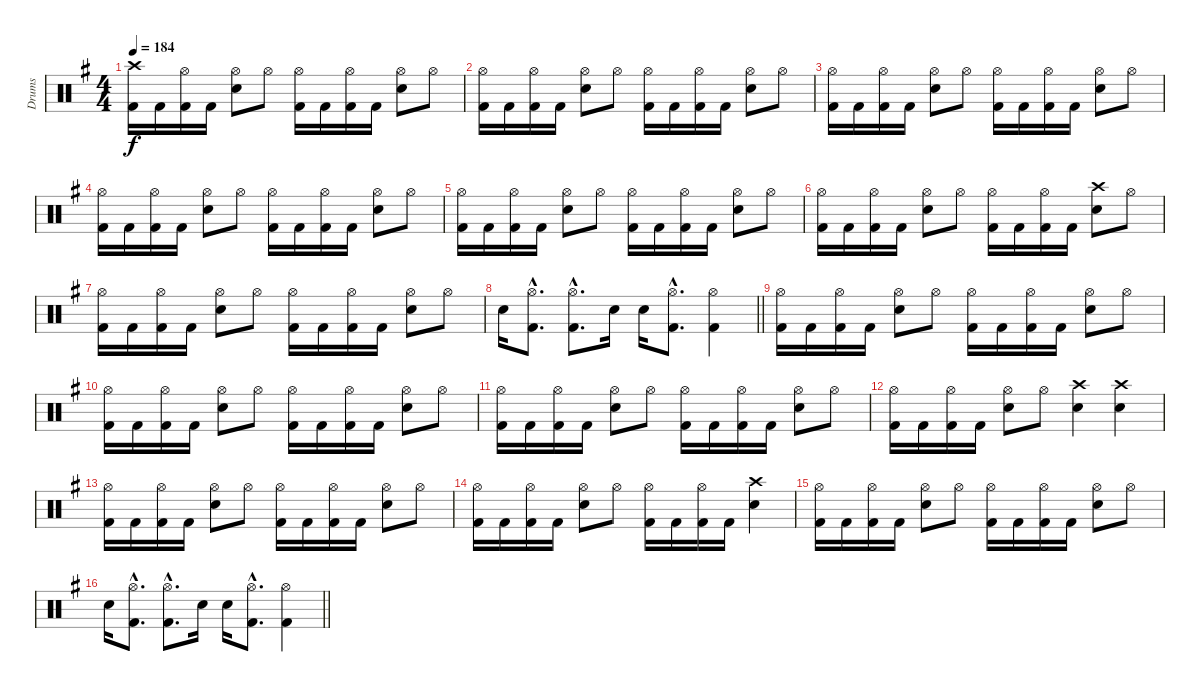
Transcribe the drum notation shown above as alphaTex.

\track ("Drums" "Drums") {instrument percussion}
\staff {score}
\articulation defaults
\ts (4 4)
\tempo 184
\clef neutral
\ks eminor
("Crash high (hit)" "Kick (hit) 2").16{dy f} "Kick (hit) 2".16 ("Hi-Hat (open)" "Kick (hit) 2").16 "Kick (hit) 2".16 ("Hi-Hat (open)" "Snare (hit) 2").8 "Hi-Hat (open)".8 ("Hi-Hat (open)" "Kick (hit) 2").16 "Kick (hit) 2".16 ("Hi-Hat (open)" "Kick (hit) 2").16 "Kick (hit) 2".16 ("Hi-Hat (open)" "Snare (hit) 2").8 "Hi-Hat (open)".8 |
("Hi-Hat (open)" "Kick (hit) 2").16 "Kick (hit) 2".16 ("Hi-Hat (open)" "Kick (hit) 2").16 "Kick (hit) 2".16 ("Hi-Hat (open)" "Snare (hit) 2").8 "Hi-Hat (open)".8 ("Hi-Hat (open)" "Kick (hit) 2").16 "Kick (hit) 2".16 ("Hi-Hat (open)" "Kick (hit) 2").16 "Kick (hit) 2".16 ("Hi-Hat (open)" "Snare (hit) 2").8 "Hi-Hat (open)".8 |
("Hi-Hat (open)" "Kick (hit) 2").16 "Kick (hit) 2".16 ("Hi-Hat (open)" "Kick (hit) 2").16 "Kick (hit) 2".16 ("Hi-Hat (open)" "Snare (hit) 2").8 "Hi-Hat (open)".8 ("Hi-Hat (open)" "Kick (hit) 2").16 "Kick (hit) 2".16 ("Hi-Hat (open)" "Kick (hit) 2").16 "Kick (hit) 2".16 ("Hi-Hat (open)" "Snare (hit) 2").8 "Hi-Hat (open)".8 |
("Hi-Hat (open)" "Kick (hit) 2").16 "Kick (hit) 2".16 ("Hi-Hat (open)" "Kick (hit) 2").16 "Kick (hit) 2".16 ("Hi-Hat (open)" "Snare (hit) 2").8 "Hi-Hat (open)".8 ("Hi-Hat (open)" "Kick (hit) 2").16 "Kick (hit) 2".16 ("Hi-Hat (open)" "Kick (hit) 2").16 "Kick (hit) 2".16 ("Hi-Hat (open)" "Snare (hit) 2").8 "Hi-Hat (open)".8 |
("Hi-Hat (open)" "Kick (hit) 2").16 "Kick (hit) 2".16 ("Hi-Hat (open)" "Kick (hit) 2").16 "Kick (hit) 2".16 ("Hi-Hat (open)" "Snare (hit) 2").8 "Hi-Hat (open)".8 ("Hi-Hat (open)" "Kick (hit) 2").16 "Kick (hit) 2".16 ("Hi-Hat (open)" "Kick (hit) 2").16 "Kick (hit) 2".16 ("Hi-Hat (open)" "Snare (hit) 2").8 "Hi-Hat (open)".8 |
("Hi-Hat (open)" "Kick (hit) 2").16 "Kick (hit) 2".16 ("Hi-Hat (open)" "Kick (hit) 2").16 "Kick (hit) 2".16 ("Hi-Hat (open)" "Snare (hit) 2").8 "Hi-Hat (open)".8 ("Hi-Hat (open)" "Kick (hit) 2").16 "Kick (hit) 2".16 ("Hi-Hat (open)" "Kick (hit) 2").16 "Kick (hit) 2".16 ("Crash high (hit)" "Snare (hit) 2").8 "Hi-Hat (open)".8 |
("Hi-Hat (open)" "Kick (hit) 2").16 "Kick (hit) 2".16 ("Hi-Hat (open)" "Kick (hit) 2").16 "Kick (hit) 2".16 ("Hi-Hat (open)" "Snare (hit) 2").8 "Hi-Hat (open)".8 ("Hi-Hat (open)" "Kick (hit) 2").16 "Kick (hit) 2".16 ("Hi-Hat (open)" "Kick (hit) 2").16 "Kick (hit) 2".16 ("Hi-Hat (open)" "Snare (hit) 2").8 "Hi-Hat (open)".8 |
\barLineRight lightlight "Snare (hit) 2".16
("Hi-Hat (open)"{hac} "Kick (hit) 2"{hac}).8{d} ("Hi-Hat (open)"{hac} "Kick (hit) 2"{hac}).8{d} "Snare (hit) 2".16 "Snare (hit) 2".16 ("Hi-Hat (open)"{hac} "Kick (hit) 2"{hac}).8{d} ("Hi-Hat (open)" "Kick (hit) 2").4 |
("Hi-Hat (open)" "Kick (hit) 2").16 "Kick (hit) 2".16 ("Hi-Hat (open)" "Kick (hit) 2").16 "Kick (hit) 2".16 ("Hi-Hat (open)" "Snare (hit) 2").8 "Hi-Hat (open)".8 ("Hi-Hat (open)" "Kick (hit) 2").16 "Kick (hit) 2".16 ("Hi-Hat (open)" "Kick (hit) 2").16 "Kick (hit) 2".16 ("Hi-Hat (open)" "Snare (hit) 2").8 "Hi-Hat (open)".8 |
("Hi-Hat (open)" "Kick (hit) 2").16 "Kick (hit) 2".16 ("Hi-Hat (open)" "Kick (hit) 2").16 "Kick (hit) 2".16 ("Hi-Hat (open)" "Snare (hit) 2").8 "Hi-Hat (open)".8 ("Hi-Hat (open)" "Kick (hit) 2").16 "Kick (hit) 2".16 ("Hi-Hat (open)" "Kick (hit) 2").16 "Kick (hit) 2".16 ("Hi-Hat (open)" "Snare (hit) 2").8 "Hi-Hat (open)".8 |
("Hi-Hat (open)" "Kick (hit) 2").16 "Kick (hit) 2".16 ("Hi-Hat (open)" "Kick (hit) 2").16 "Kick (hit) 2".16 ("Hi-Hat (open)" "Snare (hit) 2").8 "Hi-Hat (open)".8 ("Hi-Hat (open)" "Kick (hit) 2").16 "Kick (hit) 2".16 ("Hi-Hat (open)" "Kick (hit) 2").16 "Kick (hit) 2".16 ("Hi-Hat (open)" "Snare (hit) 2").8 "Hi-Hat (open)".8 |
("Hi-Hat (open)" "Kick (hit) 2").16 "Kick (hit) 2".16 ("Hi-Hat (open)" "Kick (hit) 2").16 "Kick (hit) 2".16 ("Hi-Hat (open)" "Snare (hit) 2").8 "Hi-Hat (open)".8 ("Crash high (hit)" "Snare (hit) 2").4 ("Crash high (hit)" "Snare (hit) 2").4 |
("Hi-Hat (open)" "Kick (hit) 2").16 "Kick (hit) 2".16 ("Hi-Hat (open)" "Kick (hit) 2").16 "Kick (hit) 2".16 ("Hi-Hat (open)" "Snare (hit) 2").8 "Hi-Hat (open)".8 ("Hi-Hat (open)" "Kick (hit) 2").16 "Kick (hit) 2".16 ("Hi-Hat (open)" "Kick (hit) 2").16 "Kick (hit) 2".16 ("Hi-Hat (open)" "Snare (hit) 2").8 "Hi-Hat (open)".8 |
("Hi-Hat (open)" "Kick (hit) 2").16 "Kick (hit) 2".16 ("Hi-Hat (open)" "Kick (hit) 2").16 "Kick (hit) 2".16 ("Hi-Hat (open)" "Snare (hit) 2").8 "Hi-Hat (open)".8 ("Hi-Hat (open)" "Kick (hit) 2").16 "Kick (hit) 2".16 ("Hi-Hat (open)" "Kick (hit) 2").16 "Kick (hit) 2".16 ("Crash high (hit)" "Snare (hit) 2").4 |
("Hi-Hat (open)" "Kick (hit) 2").16 "Kick (hit) 2".16 ("Hi-Hat (open)" "Kick (hit) 2").16 "Kick (hit) 2".16 ("Hi-Hat (open)" "Snare (hit) 2").8 "Hi-Hat (open)".8 ("Hi-Hat (open)" "Kick (hit) 2").16 "Kick (hit) 2".16 ("Hi-Hat (open)" "Kick (hit) 2").16 "Kick (hit) 2".16 ("Hi-Hat (open)" "Snare (hit) 2").8 "Hi-Hat (open)".8 |
\barLineRight lightlight "Snare (hit) 2".16
("Hi-Hat (open)"{hac} "Kick (hit) 2"{hac}).8{d} ("Hi-Hat (open)"{hac} "Kick (hit) 2"{hac}).8{d} "Snare (hit) 2".16 "Snare (hit) 2".16 ("Hi-Hat (open)"{hac} "Kick (hit) 2"{hac}).8{d} ("Hi-Hat (open)" "Kick (hit) 2").4
